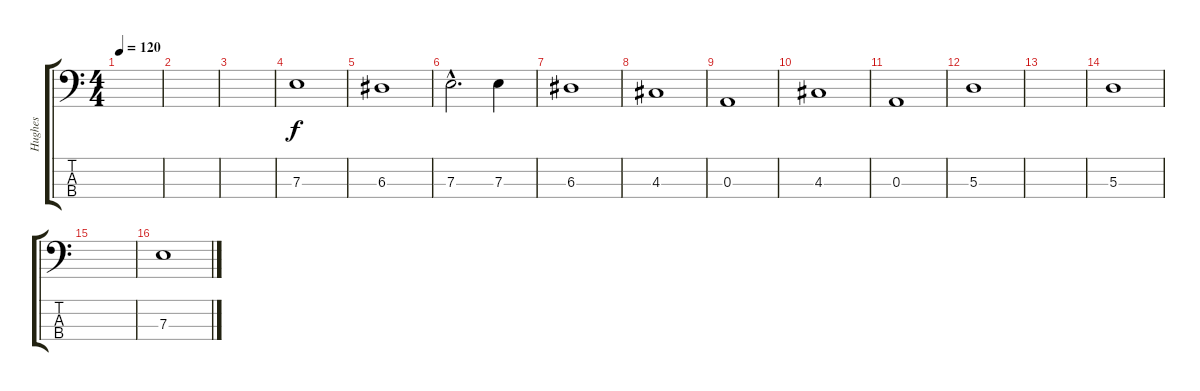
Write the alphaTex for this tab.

\track ("Hughes" "Hughes") {instrument electricbassfinger}
\staff {score tabs}
\tuning (G2 D2 A1 D1) {hide}
\ts (4 4)
\tempo 120
\clef f4
\ks c
|
|
|
7.3.1 |
6.3.1 |
7.3{hac}.2{d} 7.3.4 |
6.3.1 |
4.3.1 |
0.3.1 |
4.3.1 |
0.3.1 |
5.3.1 |
|
5.3.1 |
|
7.3.1
